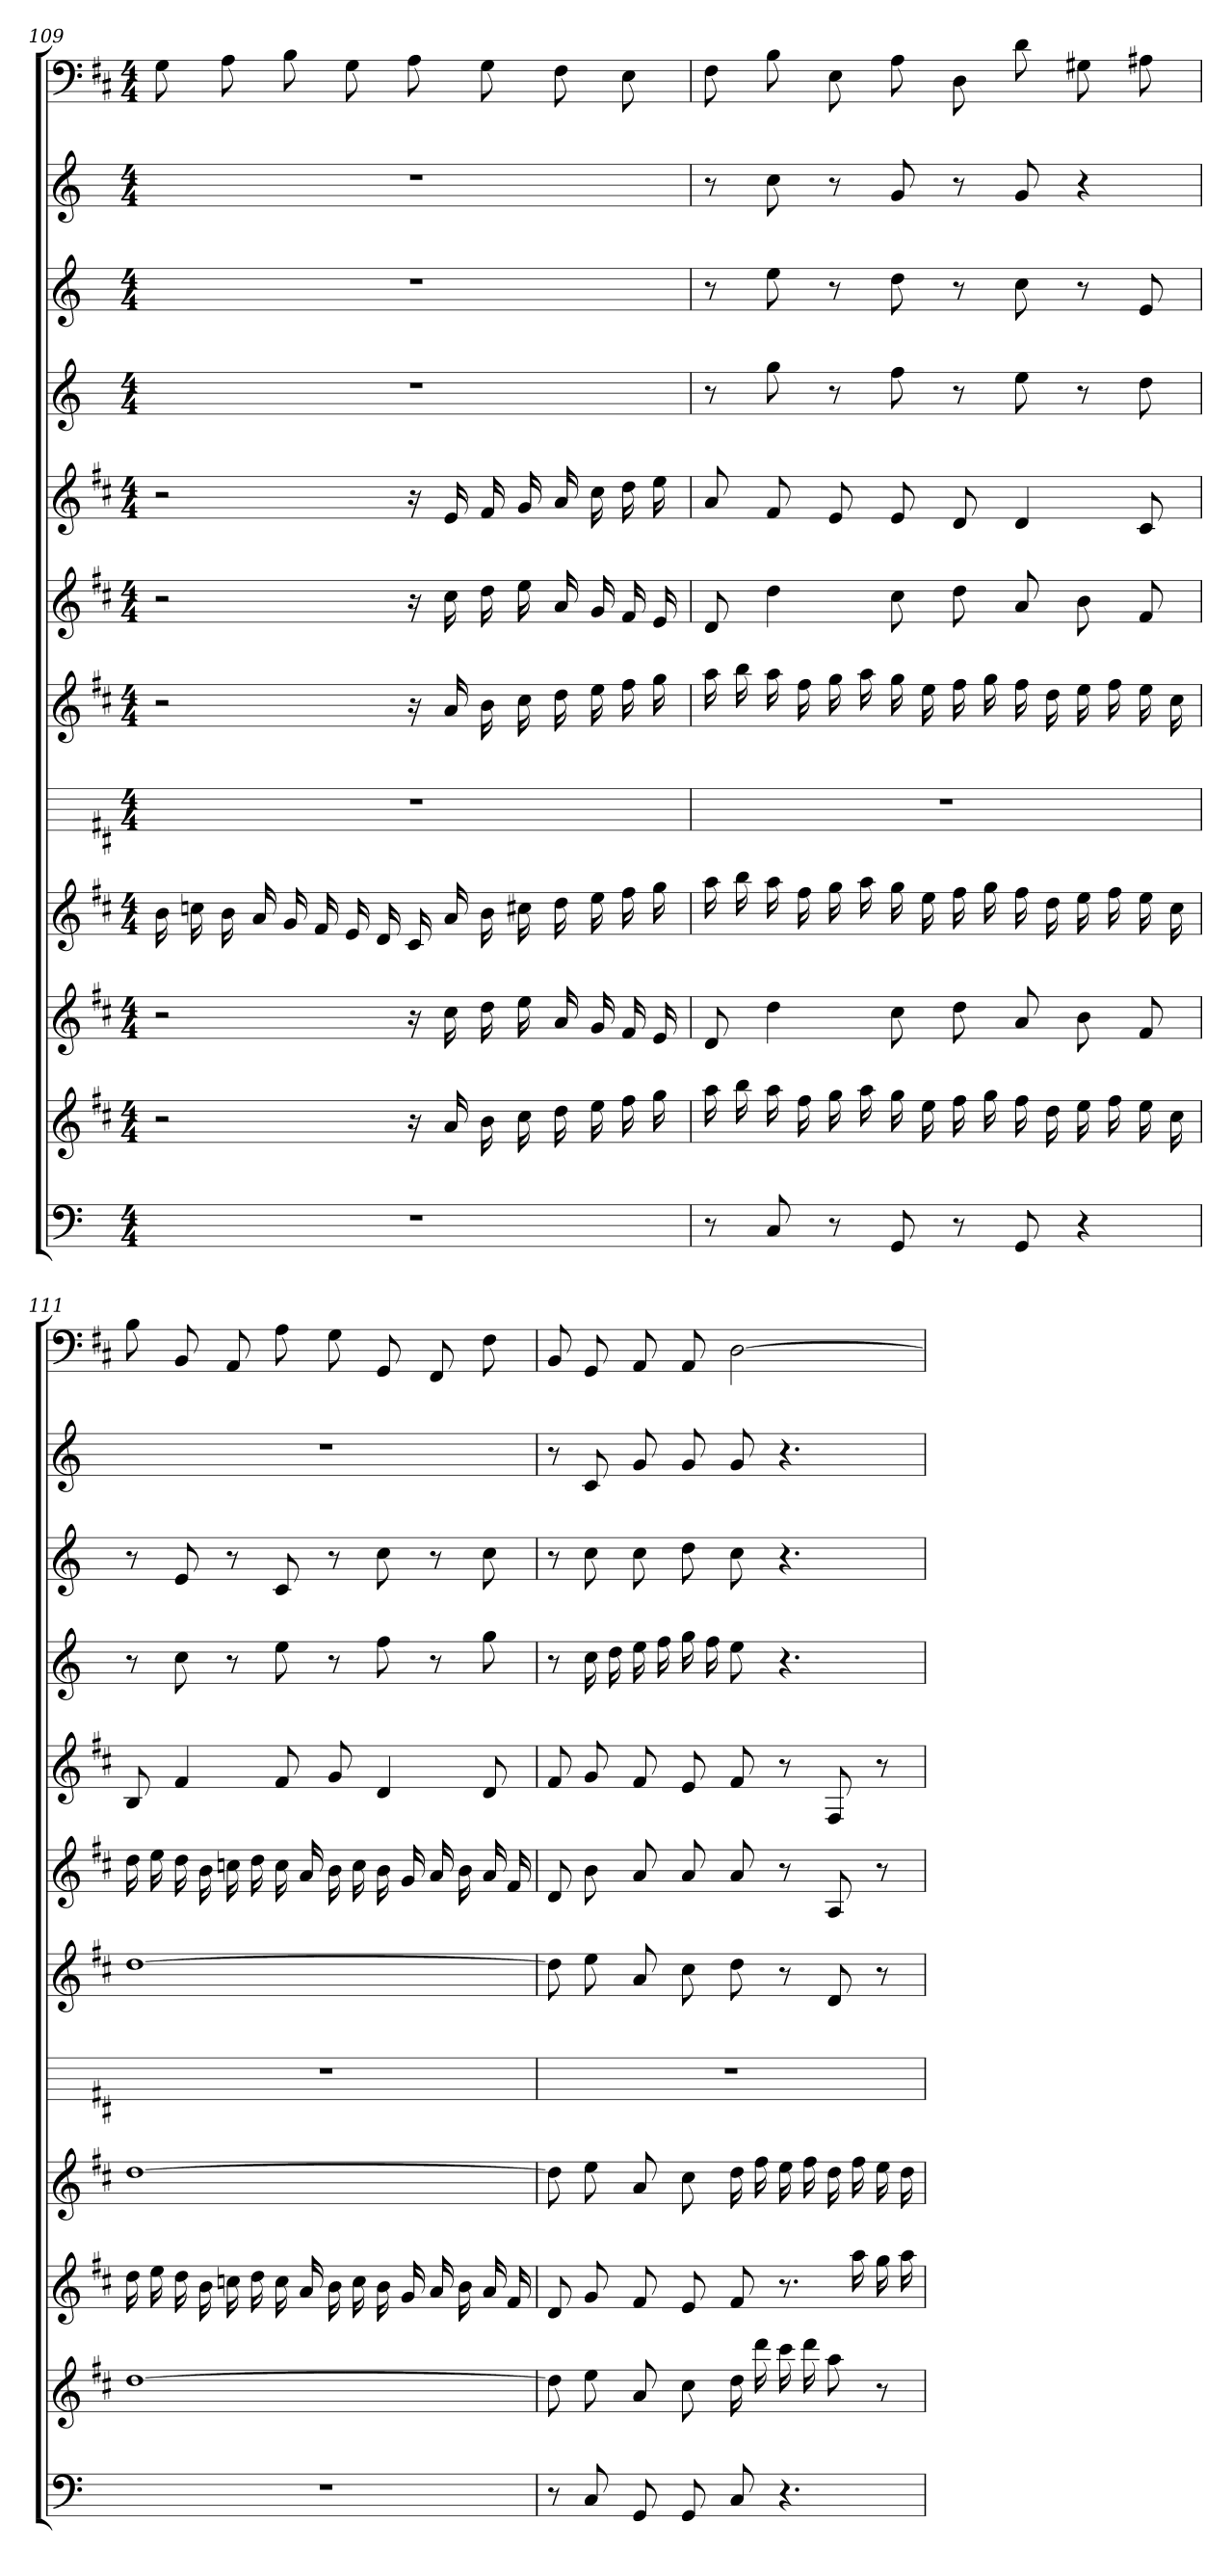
**kern	**kern	**kern	**kern	**kern	**kern	**kern	**kern	**kern	**kern	**kern	**kern
*part12	*part11	*part10	*part9	*part8	*part7	*part6	*part5	*part4	*part3	*part2	*part1
*staff12	*staff11	*staff10	*staff9	*staff8	*staff7	*staff6	*staff5	*staff4	*staff3	*staff2	*staff1
*k[]	*k[f#c#]	*k[f#c#]	*k[f#c#]	*k[f#c#]	*k[f#c#]	*k[f#c#]	*k[f#c#]	*k[]	*k[]	*k[]	*k[f#c#]
*M4/4	*M4/4	*M4/4	*M4/4	*M4/4	*M4/4	*M4/4	*M4/4	*M4/4	*M4/4	*M4/4	*M4/4
=109	=109	=109	=109	=109	=109	=109	=109	=109	=109	=109	=109
1r	2r	2r	16b	1r	2r	2r	2r	1r	1r	1r	8G
.	.	.	16ccn	.	.	.	.	.	.	.	.
.	.	.	16b	.	.	.	.	.	.	.	8A
.	.	.	16a	.	.	.	.	.	.	.	.
.	.	.	16g	.	.	.	.	.	.	.	8B
.	.	.	16f#	.	.	.	.	.	.	.	.
.	.	.	16e	.	.	.	.	.	.	.	8G
.	.	.	16d	.	.	.	.	.	.	.	.
.	16r	16r	16c#	.	16r	16r	16r	.	.	.	8A
.	16a	16cc#	16a	.	16a	16cc#	16e	.	.	.	.
.	16b	16dd	16b	.	16b	16dd	16f#	.	.	.	8G
.	16cc#	16ee	16cc#X	.	16cc#	16ee	16g	.	.	.	.
.	16dd	16a	16dd	.	16dd	16a	16a	.	.	.	8F#
.	16ee	16g	16ee	.	16ee	16g	16cc#	.	.	.	.
.	16ff#	16f#	16ff#	.	16ff#	16f#	16dd	.	.	.	8E
.	16gg	16e	16gg	.	16gg	16e	16ee	.	.	.	.
=110	=110	=110	=110	=110	=110	=110	=110	=110	=110	=110	=110
8r	16aa	8d	16aa	1r	16aa	8d	8a	8r	8r	8r	8F#
.	16bb	.	16bb	.	16bb	.	.	.	.	.	.
8C	16aa	4dd	16aa	.	16aa	4dd	8f#	8gg	8ee	8cc	8B
.	16ff#	.	16ff#	.	16ff#	.	.	.	.	.	.
8r	16gg	.	16gg	.	16gg	.	8e	8r	8r	8r	8E
.	16aa	.	16aa	.	16aa	.	.	.	.	.	.
8GG	16gg	8cc#	16gg	.	16gg	8cc#	8e	8ff	8dd	8g	8A
.	16ee	.	16ee	.	16ee	.	.	.	.	.	.
8r	16ff#	8dd	16ff#	.	16ff#	8dd	8d	8r	8r	8r	8D
.	16gg	.	16gg	.	16gg	.	.	.	.	.	.
8GG	16ff#	8a	16ff#	.	16ff#	8a	4d	8ee	8cc	8g	8d
.	16dd	.	16dd	.	16dd	.	.	.	.	.	.
4r	16ee	8b	16ee	.	16ee	8b	.	8r	8r	4r	8G#X
.	16ff#	.	16ff#	.	16ff#	.	.	.	.	.	.
.	16ee	8f#	16ee	.	16ee	8f#	8c#	8dd	8e	.	8A#X
.	16cc#	.	16cc#	.	16cc#	.	.	.	.	.	.
=111	=111	=111	=111	=111	=111	=111	=111	=111	=111	=111	=111
1r	[1dd	16dd	[1dd	1r	[1dd	16dd	8B	8r	8r	1r	8B
.	.	16ee	.	.	.	16ee	.	.	.	.	.
.	.	16dd	.	.	.	16dd	4f#	8cc	8e	.	8BB
.	.	16b	.	.	.	16b	.	.	.	.	.
.	.	16ccn	.	.	.	16ccn	.	8r	8r	.	8AA
.	.	16dd	.	.	.	16dd	.	.	.	.	.
.	.	16cc	.	.	.	16cc	8f#	8ee	8c	.	8A
.	.	16a	.	.	.	16a	.	.	.	.	.
.	.	16b	.	.	.	16b	8g	8r	8r	.	8G
.	.	16cc	.	.	.	16cc	.	.	.	.	.
.	.	16b	.	.	.	16b	4d	8ff	8cc	.	8GG
.	.	16g	.	.	.	16g	.	.	.	.	.
.	.	16a	.	.	.	16a	.	8r	8r	.	8FF#
.	.	16b	.	.	.	16b	.	.	.	.	.
.	.	16a	.	.	.	16a	8d	8gg	8cc	.	8F#
.	.	16f#	.	.	.	16f#	.	.	.	.	.
=112	=112	=112	=112	=112	=112	=112	=112	=112	=112	=112	=112
8r	8dd]	8d	8dd]	1r	8dd]	8d	8f#	8r	8r	8r	8BB
8C	8ee	8g	8ee	.	8ee	8b	8g	16cc	8cc	8c	8GG
.	.	.	.	.	.	.	.	16dd	.	.	.
8GG	8a	8f#	8a	.	8a	8a	8f#	16ee	8cc	8g	8AA
.	.	.	.	.	.	.	.	16ff	.	.	.
8GG	8cc#	8e	8cc#	.	8cc#	8a	8e	16gg	8dd	8g	8AA
.	.	.	.	.	.	.	.	16ff	.	.	.
8C	16dd	8f#	16dd	.	8dd	8a	8f#	8ee	8cc	8g	[2D
.	16ddd	.	16ff#	.	.	.	.	.	.	.	.
4.r	16ccc#	8.r	16ee	.	8r	8r	8r	4.r	4.r	4.r	.
.	16ddd	.	16ff#	.	.	.	.	.	.	.	.
.	8aa	.	16dd	.	8d	8A	8F#	.	.	.	.
.	.	16aa	16ff#	.	.	.	.	.	.	.	.
.	8r	16gg	16ee	.	8r	8r	8r	.	.	.	.
.	.	16aa	16dd	.	.	.	.	.	.	.	.
=	=	=	=	=	=	=	=	=	=	=	=
*-	*-	*-	*-	*-	*-	*-	*-	*-	*-	*-	*-
